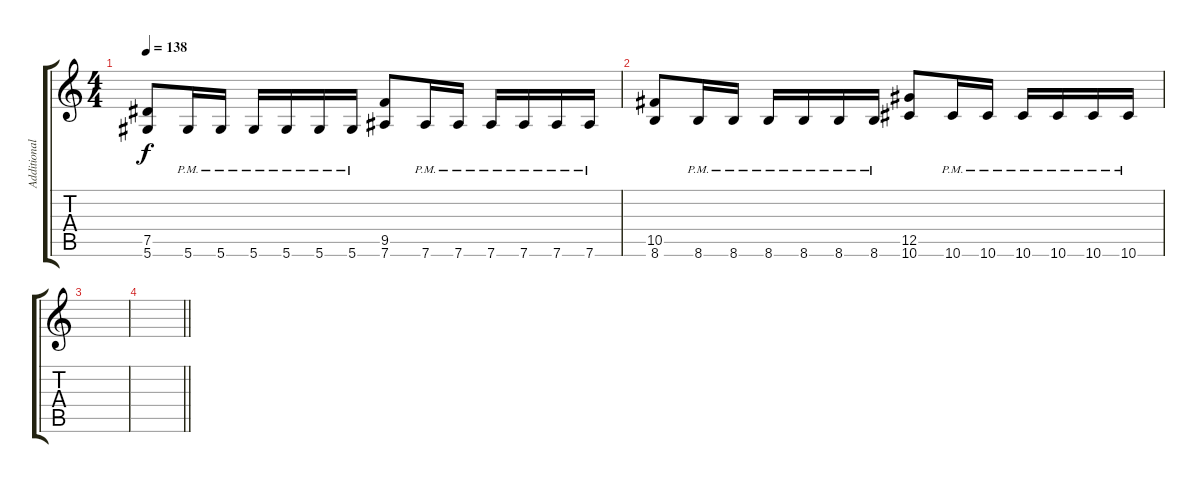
\track ("Additional gtr 2" "Additional") {instrument overdrivenguitar}
\staff {score tabs}
\tuning (Eb4 Bb3 Gb3 Db3 Ab2 Eb2) {hide}
\ts (4 4)
\tempo 138
\clef g2
\ks c
(7.5 5.6).8{dy f} 5.6{pm}.16 5.6{pm}.16 5.6{pm}.16 5.6{pm}.16 5.6{pm}.16 5.6{pm}.16 (9.5 7.6).8 7.6{pm}.16 7.6{pm}.16 7.6{pm}.16 7.6{pm}.16 7.6{pm}.16 7.6{pm}.16 |
(10.5 8.6).8 8.6{pm}.16 8.6{pm}.16 8.6{pm}.16 8.6{pm}.16 8.6{pm}.16 8.6{pm}.16 (12.5 10.6).8 10.6{pm}.16 10.6{pm}.16 10.6{pm}.16 10.6{pm}.16 10.6{pm}.16 10.6{pm}.16 |
|
\barLineRight lightlight
